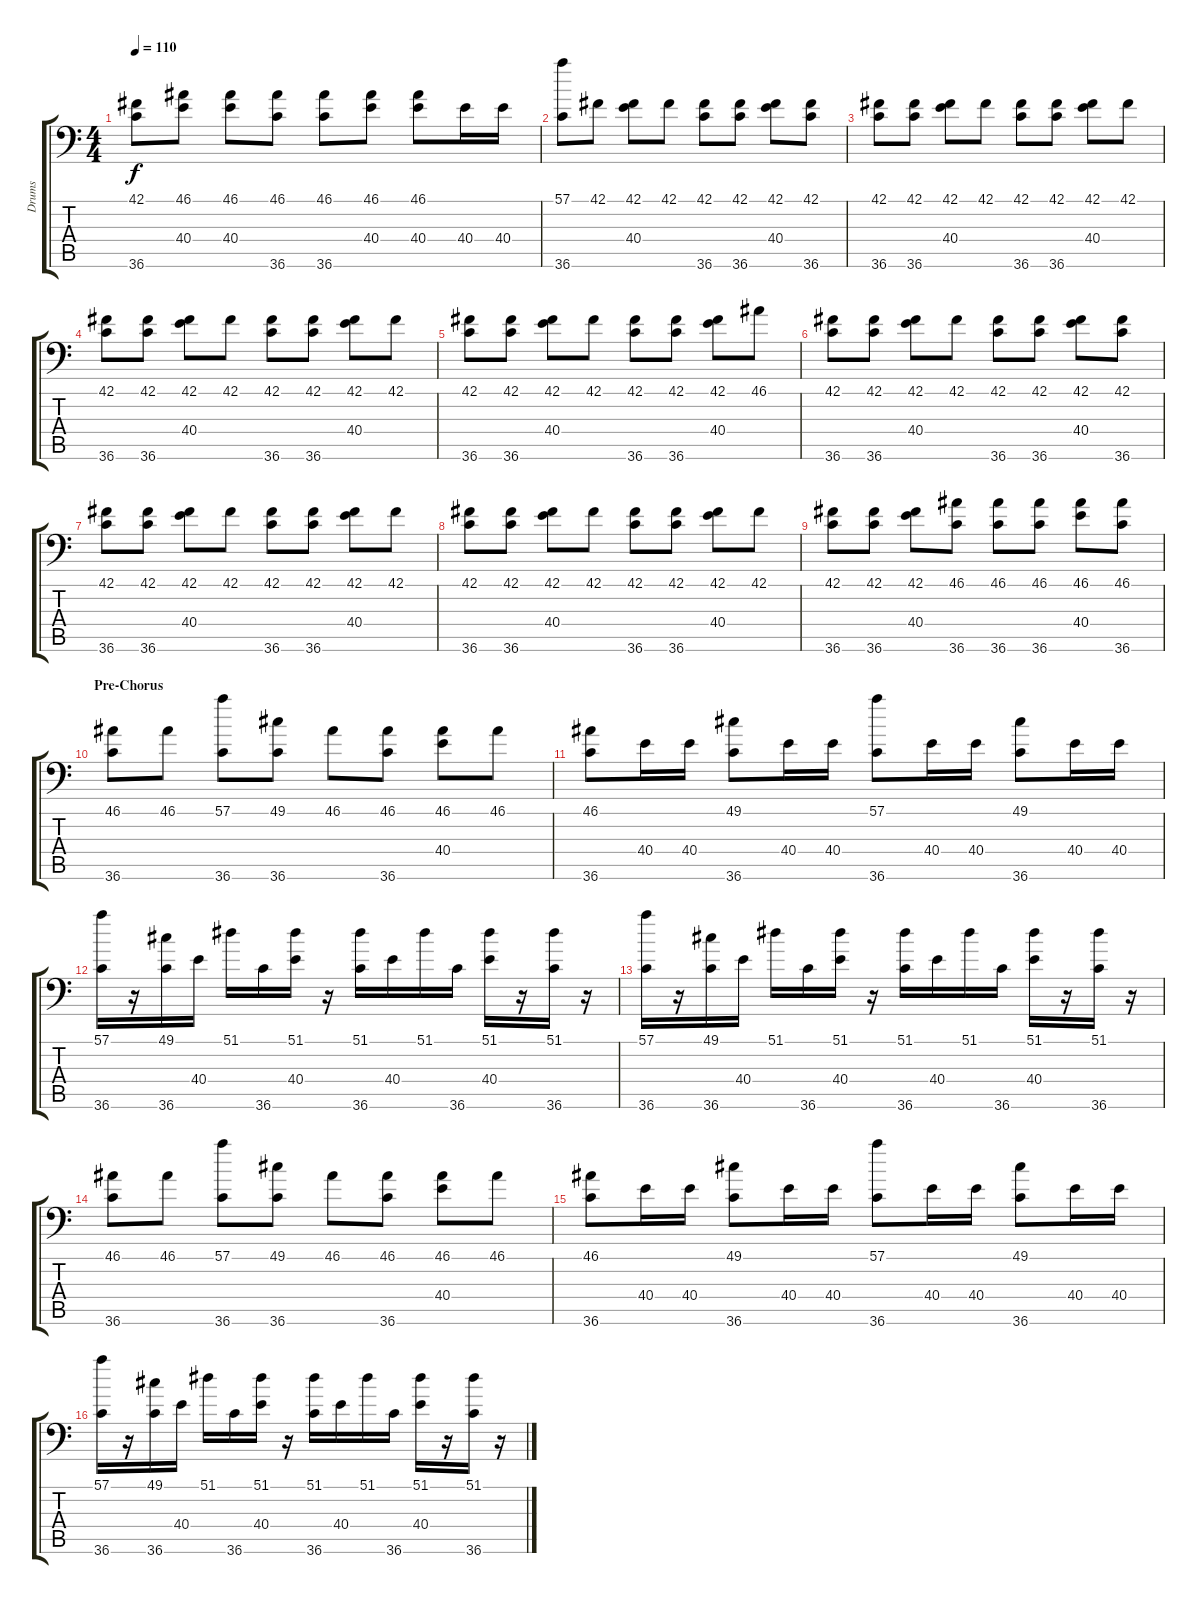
\track ("Drums" "Drums") {instrument acousticgrandpiano}
\staff {score tabs}
\tuning (C-1 C-1 C-1 C-1 C-1 C-1) {hide}
\ts (4 4)
\tempo 110
\clef f4
\ks c
(42.1 36.6).8{dy f} (46.1 40.4).8 (46.1 40.4).8 (46.1 36.6).8 (46.1 36.6).8 (46.1 40.4).8 (46.1 40.4).8 40.4.16 40.4.16 |
(57.1 36.6).8 42.1.8 (42.1 40.4).8 42.1.8 (42.1 36.6).8 (42.1 36.6).8 (42.1 40.4).8 (42.1 36.6).8 |
(42.1 36.6).8 (42.1 36.6).8 (42.1 40.4).8 42.1.8 (42.1 36.6).8 (42.1 36.6).8 (42.1 40.4).8 42.1.8 |
(42.1 36.6).8 (42.1 36.6).8 (42.1 40.4).8 42.1.8 (42.1 36.6).8 (42.1 36.6).8 (42.1 40.4).8 42.1.8 |
(42.1 36.6).8 (42.1 36.6).8 (42.1 40.4).8 42.1.8 (42.1 36.6).8 (42.1 36.6).8 (42.1 40.4).8 46.1.8 |
(42.1 36.6).8 (42.1 36.6).8 (42.1 40.4).8 42.1.8 (42.1 36.6).8 (42.1 36.6).8 (42.1 40.4).8 (42.1 36.6).8 |
(42.1 36.6).8 (42.1 36.6).8 (42.1 40.4).8 42.1.8 (42.1 36.6).8 (42.1 36.6).8 (42.1 40.4).8 42.1.8 |
(42.1 36.6).8 (42.1 36.6).8 (42.1 40.4).8 42.1.8 (42.1 36.6).8 (42.1 36.6).8 (42.1 40.4).8 42.1.8 |
(42.1 36.6).8 (42.1 36.6).8 (42.1 40.4).8 (46.1 36.6).8 (46.1 36.6).8 (46.1 36.6).8 (46.1 40.4).8 (46.1 36.6).8 |
\section ("" "Pre-Chorus")
(46.1 36.6).8 46.1.8 (57.1 36.6).8 (49.1 36.6).8 46.1.8 (46.1 36.6).8 (46.1 40.4).8 46.1.8 |
(46.1 36.6).8 40.4.16 40.4.16 (49.1 36.6).8 40.4.16 40.4.16 (57.1 36.6).8 40.4.16 40.4.16 (49.1 36.6).8 40.4.16 40.4.16 |
(57.1 36.6).16 r.16 (49.1 36.6).16 40.4.16 51.1.16 36.6.16 (51.1 40.4).16 r.16 (51.1 36.6).16 40.4.16 51.1.16 36.6.16 (51.1 40.4).16 r.16 (51.1 36.6).16 r.16 |
(57.1 36.6).16 r.16 (49.1 36.6).16 40.4.16 51.1.16 36.6.16 (51.1 40.4).16 r.16 (51.1 36.6).16 40.4.16 51.1.16 36.6.16 (51.1 40.4).16 r.16 (51.1 36.6).16 r.16 |
(46.1 36.6).8 46.1.8 (57.1 36.6).8 (49.1 36.6).8 46.1.8 (46.1 36.6).8 (46.1 40.4).8 46.1.8 |
(46.1 36.6).8 40.4.16 40.4.16 (49.1 36.6).8 40.4.16 40.4.16 (57.1 36.6).8 40.4.16 40.4.16 (49.1 36.6).8 40.4.16 40.4.16 |
(57.1 36.6).16 r.16 (49.1 36.6).16 40.4.16 51.1.16 36.6.16 (51.1 40.4).16 r.16 (51.1 36.6).16 40.4.16 51.1.16 36.6.16 (51.1 40.4).16 r.16 (51.1 36.6).16 r.16
